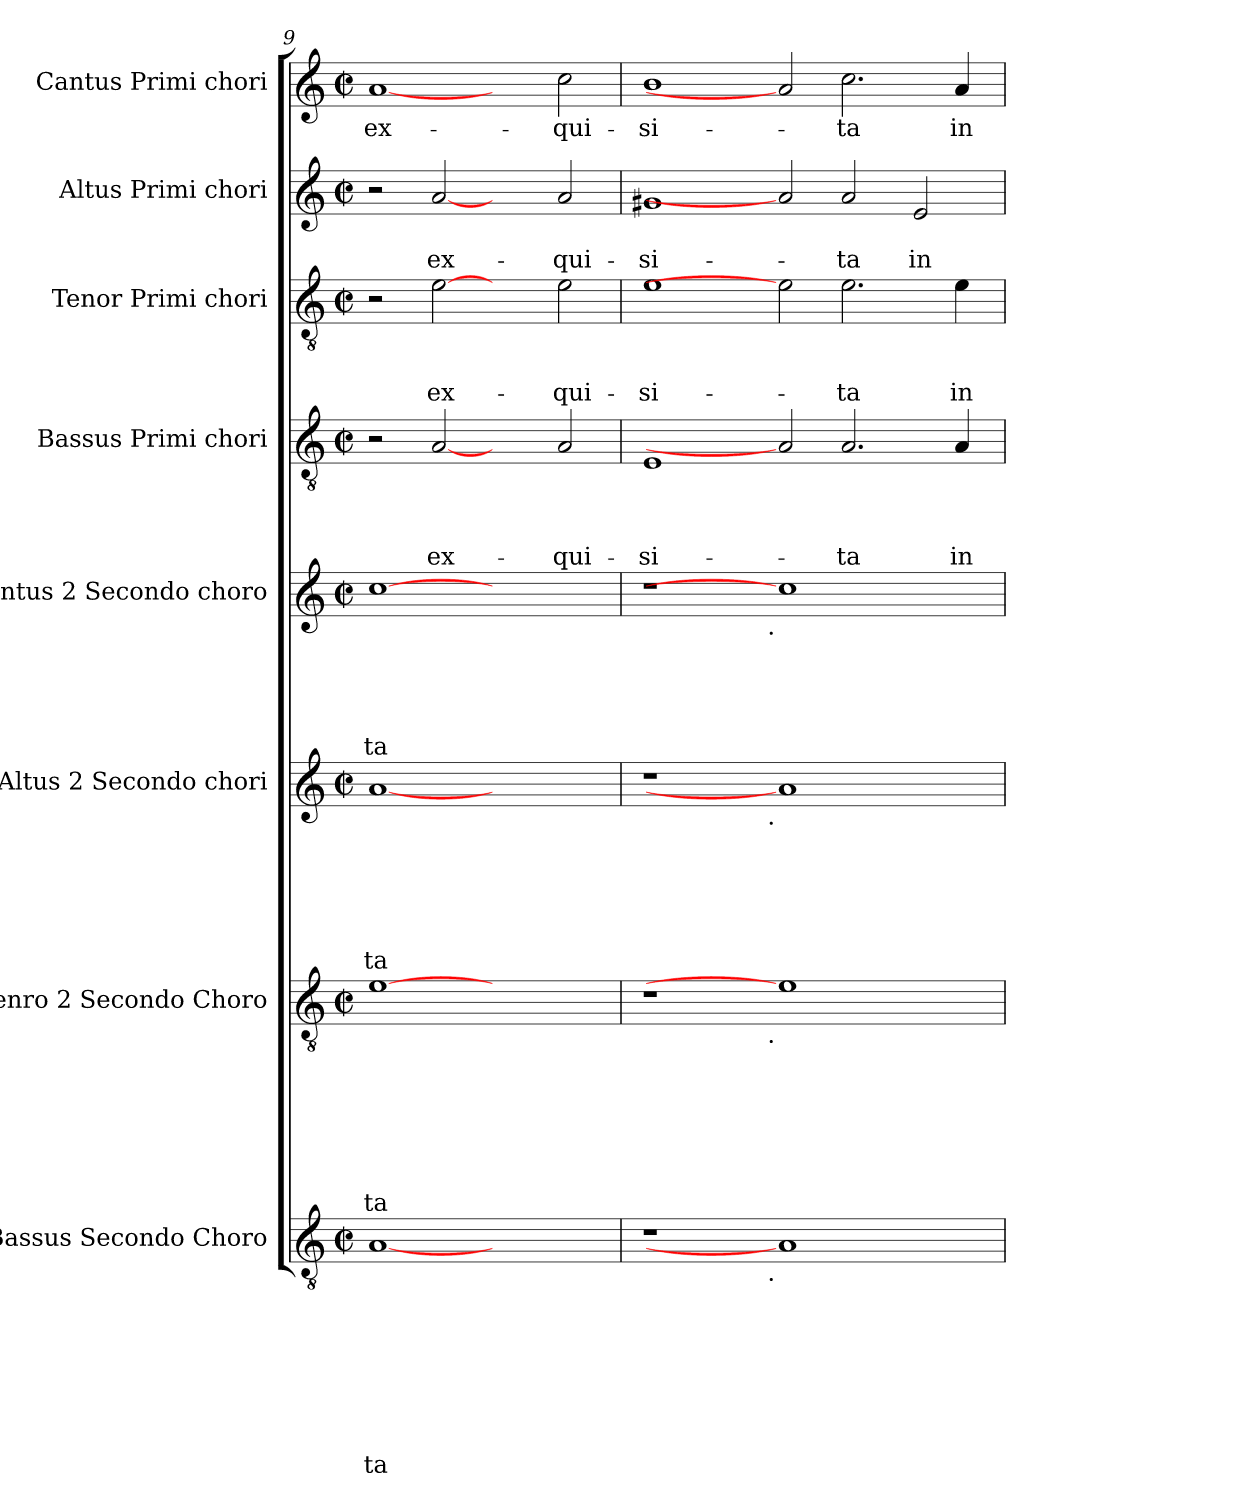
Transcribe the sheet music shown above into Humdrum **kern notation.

**kern	**text	**text	**text	**text	**text	**text	**text	**text	**kern	**text	**text	**text	**text	**text	**text	**text	**kern	**text	**text	**text	**text	**text	**text	**kern	**text	**text	**text	**text	**text	**kern	**text	**text	**text	**text	**kern	**text	**text	**text	**kern	**text	**text	**kern	**text
*part8	*part8	*part8	*part8	*part8	*part8	*part8	*part8	*part8	*part7	*part7	*part7	*part7	*part7	*part7	*part7	*part7	*part6	*part6	*part6	*part6	*part6	*part6	*part6	*part5	*part5	*part5	*part5	*part5	*part5	*part4	*part4	*part4	*part4	*part4	*part3	*part3	*part3	*part3	*part2	*part2	*part2	*part1	*part1
*staff8	*staff8	*staff8	*staff8	*staff8	*staff8	*staff8	*staff8	*staff8	*staff7	*staff7	*staff7	*staff7	*staff7	*staff7	*staff7	*staff7	*staff6	*staff6	*staff6	*staff6	*staff6	*staff6	*staff6	*staff5	*staff5	*staff5	*staff5	*staff5	*staff5	*staff4	*staff4	*staff4	*staff4	*staff4	*staff3	*staff3	*staff3	*staff3	*staff2	*staff2	*staff2	*staff1	*staff1
*I"Bassus Secondo Choro	*	*	*	*	*	*	*	*	*I"Tenro 2 Secondo Choro	*	*	*	*	*	*	*	*I"Altus 2 Secondo chori	*	*	*	*	*	*	*I"Cantus 2 Secondo choro	*	*	*	*	*	*I"Bassus Primi chori	*	*	*	*	*I"Tenor Primi chori	*	*	*	*I"Altus Primi chori	*	*	*I"Cantus Primi chori	*
*I'Ch	*	*	*	*	*	*	*	*	*I'Ch	*	*	*	*	*	*	*	*I'Ch	*	*	*	*	*	*	*I'Ch	*	*	*	*	*	*I'Ch	*	*	*	*	*I'Ch	*	*	*	*I'Ch	*	*	*I'Ch	*
!!LO:PB:g=z
*clefGv2	*	*	*	*	*	*	*	*	*clefGv2	*	*	*	*	*	*	*	*clefG2	*	*	*	*	*	*	*clefG2	*	*	*	*	*	*clefGv2	*	*	*	*	*clefGv2	*	*	*	*clefG2	*	*	*clefG2	*
*k[]	*	*	*	*	*	*	*	*	*k[]	*	*	*	*	*	*	*	*k[]	*	*	*	*	*	*	*k[]	*	*	*	*	*	*k[]	*	*	*	*	*k[]	*	*	*	*k[]	*	*	*k[]	*
*C:	*	*	*	*	*	*	*	*	*C:	*	*	*	*	*	*	*	*C:	*	*	*	*	*	*	*C:	*	*	*	*	*	*C:	*	*	*	*	*C:	*	*	*	*C:	*	*	*C:	*
*M2/2	*	*	*	*	*	*	*	*	*M2/2	*	*	*	*	*	*	*	*M2/2	*	*	*	*	*	*	*M2/2	*	*	*	*	*	*M2/2	*	*	*	*	*M2/2	*	*	*	*M2/2	*	*	*M2/2	*
*met(c|)	*	*	*	*	*	*	*	*	*met(c|)	*	*	*	*	*	*	*	*met(c|)	*	*	*	*	*	*	*met(c|)	*	*	*	*	*	*met(c|)	*	*	*	*	*met(c|)	*	*	*	*met(c|)	*	*	*met(c|)	*
=9	=9	=9	=9	=9	=9	=9	=9	=9	=9	=9	=9	=9	=9	=9	=9	=9	=9	=9	=9	=9	=9	=9	=9	=9	=9	=9	=9	=9	=9	=9	=9	=9	=9	=9	=9	=9	=9	=9	=9	=9	=9	=9	=9
!	!	!	!	!	!	!	!	!LO:LY:b	!	!	!	!	!	!	!	!LO:LY:b	!	!	!	!	!	!	!LO:LY:b	!	!	!	!	!	!LO:LY:b	!	!	!	!	!	!	!	!	!	!	!	!	!	!LO:LY:b
[1A	.	.	.	.	.	.	.	-ta	[1e	.	.	.	.	.	.	-ta	[1a	.	.	.	.	.	-ta	[1cc	.	.	.	.	-ta	2r	.	.	.	.	2r	.	.	.	2r	.	.	[1a	ex-
!	!	!	!	!	!	!	!	!	!	!	!	!	!	!	!	!	!	!	!	!	!	!	!	!	!	!	!	!	!	!	!	!	!	!LO:LY:b	!	!	!	!LO:LY:b	!	!	!LO:LY:b	!	!
.	.	.	.	.	.	.	.	.	.	.	.	.	.	.	.	.	.	.	.	.	.	.	.	.	.	.	.	.	.	[2A	.	.	.	ex-	[2e	.	.	ex-	[2a	.	ex-	.	.
1ryy	.	.	.	.	.	.	.	.	1ryy	.	.	.	.	.	.	.	1ryy	.	.	.	.	.	.	1ryy	.	.	.	.	.	2ryy	.	.	.	.	2ryy	.	.	.	2ryy	.	.	2ryy	.
!	!	!	!	!	!	!	!	!	!	!	!	!	!	!	!	!	!	!	!	!	!	!	!	!	!	!	!	!	!	!	!	!	!	!LO:LY:b	!	!	!	!LO:LY:b	!	!	!LO:LY:b	!	!LO:LY:b
.	.	.	.	.	.	.	.	.	.	.	.	.	.	.	.	.	.	.	.	.	.	.	.	.	.	.	.	.	.	2A/	.	.	.	-qui-	2e\	.	.	-qui-	2a/	.	-qui-	2cc\	-qui-
=10	=10	=10	=10	=10	=10	=10	=10	=10	=10	=10	=10	=10	=10	=10	=10	=10	=10	=10	=10	=10	=10	=10	=10	=10	=10	=10	=10	=10	=10	=10	=10	=10	=10	=10	=10	=10	=10	=10	=10	=10	=10	=10	=10
!	!	!	!	!	!	!	!	!	!	!	!	!	!	!	!	!	!	!	!	!	!	!	!	!	!	!	!	!	!	!	!	!	!	!LO:LY:b	!	!	!	!LO:LY:b	!	!	!LO:LY:b	!	!LO:LY:b
*^	*	*	*	*	*	*	*	*	*^	*	*	*	*	*	*	*	*^	*	*	*	*	*	*	*^	*	*	*	*	*	*	*	*	*	*	*	*	*	*	*	*	*	*	*
1r	2ryy	.	.	.	.	.	.	.	.	1r	2ryy	.	.	.	.	.	.	.	1r	2ryy	.	.	.	.	.	.	1r	2ryy	.	.	.	.	.	1E	.	.	.	-si-	1e	.	.	-si-	1g#X	.	-si-	1b	-si-
.	4...ryy	.	.	.	.	.	.	.	.	.	4...ryy	.	.	.	.	.	.	.	.	4...ryy	.	.	.	.	.	.	.	4...ryy	.	.	.	.	.	.	.	.	.	.	.	.	.	.	.	.	.	.	.
!	!	!	!	!	!	!	!	!	!	!	!	!	!	!	!	!	!	!	!	!	!	!	!	!	!	!	!	!LO:TX:b:t=.	!	!	!	!	!	!	!	!	!	!	!	!	!	!	!	!	!	!	!
!	!	!	!	!	!	!	!	!	!	!	!	!	!	!	!	!	!	!	!	!LO:TX:b:t=.	!	!	!	!	!	!	!	!	!	!	!	!	!	!	!	!	!	!	!	!	!	!	!	!	!	!	!
!	!	!	!	!	!	!	!	!	!	!	!LO:TX:b:t=.	!	!	!	!	!	!	!	!	!	!	!	!	!	!	!	!	!	!	!	!	!	!	!	!	!	!	!	!	!	!	!	!	!	!	!	!
!	!LO:TX:b:t=.	!	!	!	!	!	!	!	!	!	!	!	!	!	!	!	!	!	!	!	!	!	!	!	!	!	!	!	!	!	!	!	!	!	!	!	!	!	!	!	!	!	!	!	!	!	!
.	1ryy	.	.	.	.	.	.	.	.	.	1ryy	.	.	.	.	.	.	.	.	1ryy	.	.	.	.	.	.	.	1ryy	.	.	.	.	.	.	.	.	.	.	.	.	.	.	.	.	.	.	.
1A]	.	.	.	.	.	.	.	.	.	1e]	.	.	.	.	.	.	.	.	1a]	.	.	.	.	.	.	.	1cc]	.	.	.	.	.	.	2A]	.	.	.	.	2e]	.	.	.	2a]	.	.	2a]	.
!	!	!	!	!	!	!	!	!	!	!	!	!	!	!	!	!	!	!	!	!	!	!	!	!	!	!	!	!	!	!	!	!	!	!	!	!	!	!LO:LY:b	!	!	!	!LO:LY:b	!	!	!LO:LY:b	!	!LO:LY:b
.	.	.	.	.	.	.	.	.	.	.	.	.	.	.	.	.	.	.	.	.	.	.	.	.	.	.	.	.	.	.	.	.	.	2.A/	.	.	.	-ta	2.e\	.	.	-ta	2a/	.	-ta	2.cc\	-ta
.	2ryy	.	.	.	.	.	.	.	.	.	2ryy	.	.	.	.	.	.	.	.	2ryy	.	.	.	.	.	.	.	2ryy	.	.	.	.	.	.	.	.	.	.	.	.	.	.	.	.	.	.	.
!	!	!	!	!	!	!	!	!	!	!	!	!	!	!	!	!	!	!	!	!	!	!	!	!	!	!	!	!	!	!	!	!	!	!	!	!	!	!	!	!	!	!	!	!	!LO:LY:b	!	!
2ryy	.	.	.	.	.	.	.	.	.	2ryy	.	.	.	.	.	.	.	.	2ryy	.	.	.	.	.	.	.	2ryy	.	.	.	.	.	.	.	.	.	.	.	.	.	.	.	2e/	.	in	.	.
!	!	!	!	!	!	!	!	!	!	!	!	!	!	!	!	!	!	!	!	!	!	!	!	!	!	!	!	!	!	!	!	!	!	!	!	!	!	!LO:LY:b	!	!	!	!LO:LY:b	!	!	!	!	!LO:LY:b
.	.	.	.	.	.	.	.	.	.	.	.	.	.	.	.	.	.	.	.	.	.	.	.	.	.	.	.	.	.	.	.	.	.	4A/	.	.	.	in	4e\	.	.	in	.	.	.	4a/	in
.	32ryy	.	.	.	.	.	.	.	.	.	32ryy	.	.	.	.	.	.	.	.	32ryy	.	.	.	.	.	.	.	32ryy	.	.	.	.	.	.	.	.	.	.	.	.	.	.	.	.	.	.	.
*v	*v	*	*	*	*	*	*	*	*	*	*	*	*	*	*	*	*	*	*v	*v	*	*	*	*	*	*	*v	*v	*	*	*	*	*	*	*	*	*	*	*	*	*	*	*	*	*	*	*
*	*	*	*	*	*	*	*	*	*v	*v	*	*	*	*	*	*	*	*	*	*	*	*	*	*	*	*	*	*	*	*	*	*	*	*	*	*	*	*	*	*	*	*	*	*
=	=	=	=	=	=	=	=	=	=	=	=	=	=	=	=	=	=	=	=	=	=	=	=	=	=	=	=	=	=	=	=	=	=	=	=	=	=	=	=	=	=	=	=
*-	*-	*-	*-	*-	*-	*-	*-	*-	*-	*-	*-	*-	*-	*-	*-	*-	*-	*-	*-	*-	*-	*-	*-	*-	*-	*-	*-	*-	*-	*-	*-	*-	*-	*-	*-	*-	*-	*-	*-	*-	*-	*-	*-
